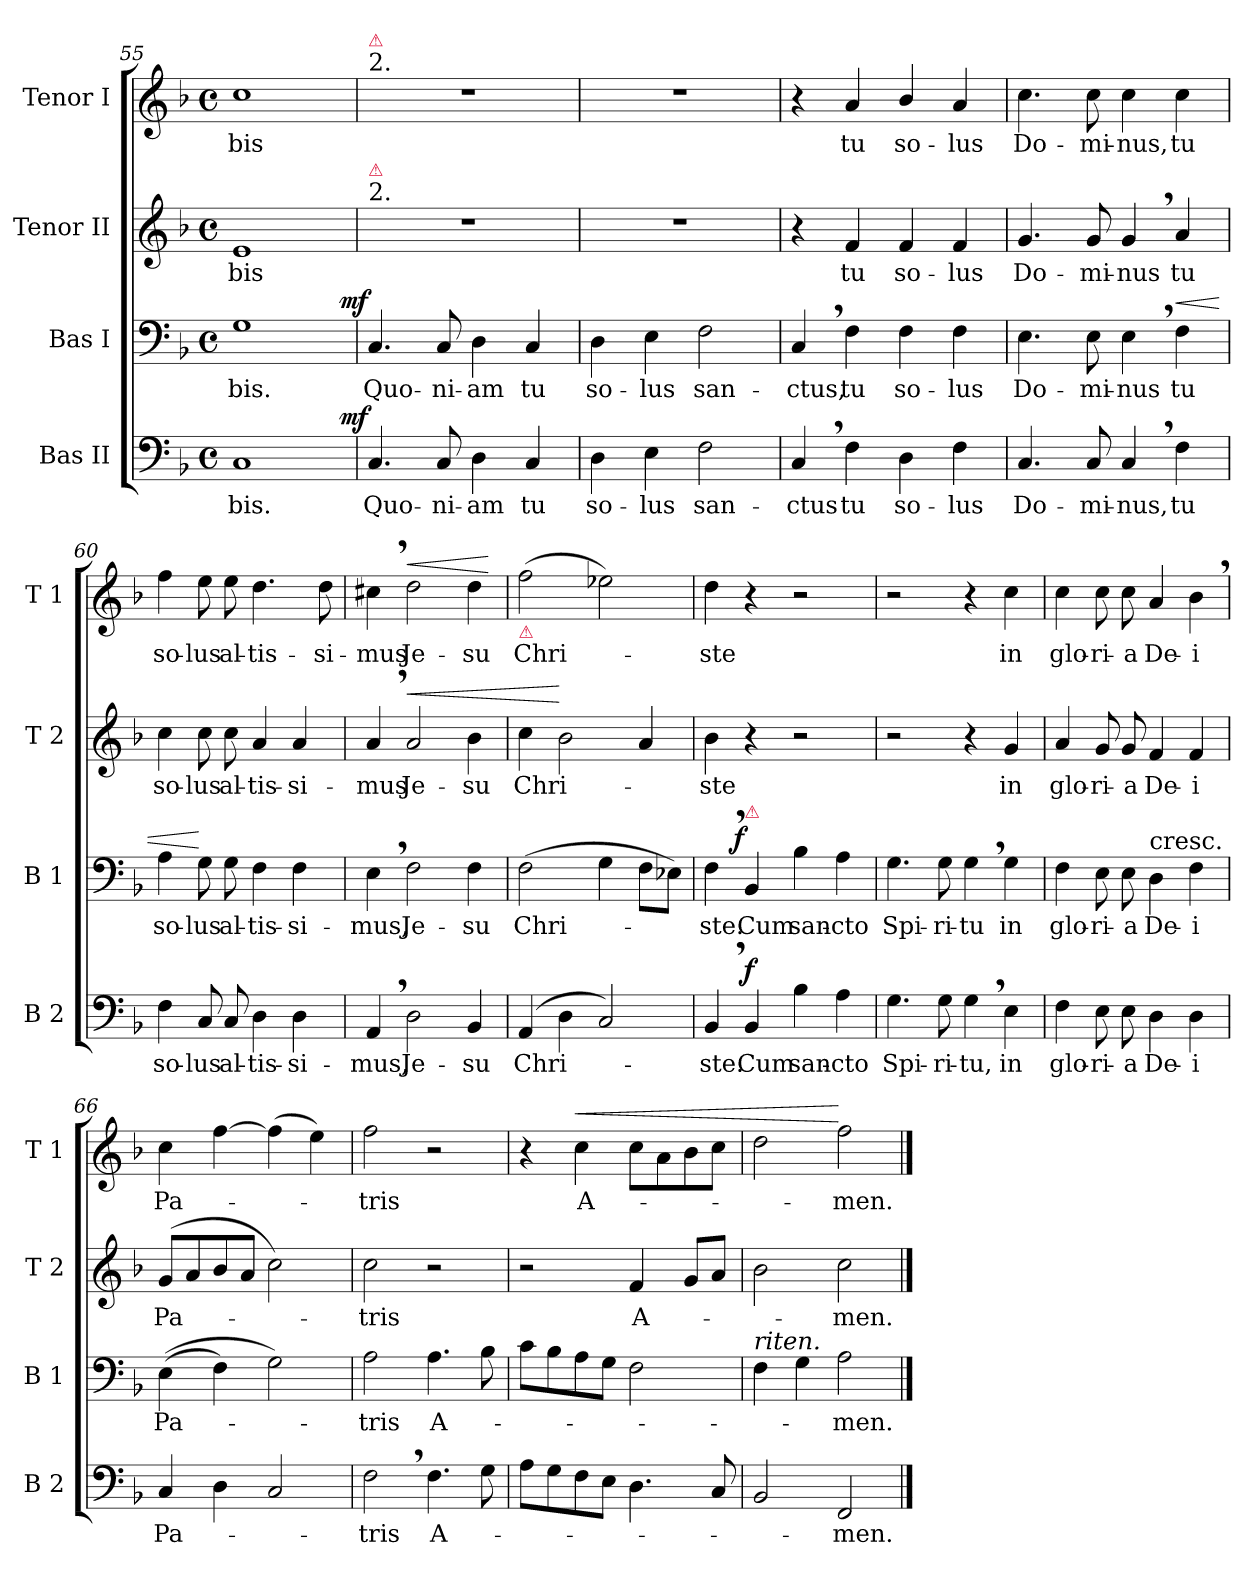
**kern	**text	**dynam	**kern	**text	**dynam	**kern	**text	**dynam	**kern	**text	**dynam
*part4	*part4	*part4	*part3	*part3	*part3	*part2	*part2	*part2	*part1	*part1	*part1
*staff4	*staff4	*staff4	*staff3	*staff3	*staff3	*staff2	*staff2	*staff2	*staff1	*staff1	*staff1
*I"Bas II	*	*	*I"Bas I	*	*	*I"Tenor II	*	*	*I"Tenor I	*	*
*I'B 2	*	*	*I'B 1	*	*	*I'T 2	*	*	*I'T 1	*	*
*clefF4	*	*	*clefF4	*	*	*clefG2	*	*	*clefG2	*	*
*	*	*	*	*	*	*ITrd7c12	*	*	*ITrd7c12	*	*
*k[b-]	*	*	*k[b-]	*	*	*k[b-]	*	*	*k[b-]	*	*
*M4/4	*	*	*M4/4	*	*	*M4/4	*	*	*M4/4	*	*
*met(c)	*	*	*met(c)	*	*	*met(c)	*	*	*met(c)	*	*
=55	=55	=55	=55	=55	=55	=55	=55	=55	=55	=55	=55
1C	-bis.	.	1G	-bis.	.	1E	-bis	.	1c	-bis	.
=56	=56	=56	=56	=56	=56	=56	=56	=56	=56	=56	=56
!	!	!	!	!	!	!	!	!	!LO:TX:a:t=2.	!	!
!	!	!	!	!	!	!	!	!	!LO:TX:a:color=crimson:t=⚠	!	!
!	!	!	!	!	!	!LO:TX:a:t=2.	!	!	!	!	!
!	!	!	!	!	!	!LO:TX:a:color=crimson:t=⚠	!	!	!	!	!
!	!	!LO:DY:a:rj	!	!	!LO:DY:a:rj	!	!	!	!	!	!
4.C/	Quo-	mf	4.C/	Quo-	mf	1r	.	.	1r	.	.
8C/	-ni-	.	8C/	-ni-	.	.	.	.	.	.	.
4D\	-am	.	4D\	-am	.	.	.	.	.	.	.
4C/	tu	.	4C/	tu	.	.	.	.	.	.	.
=57	=57	=57	=57	=57	=57	=57	=57	=57	=57	=57	=57
4D\	so-	.	4D\	so-	.	1r	.	.	1r	.	.
4E\	-lus	.	4E\	-lus	.	.	.	.	.	.	.
2F\	san-	.	2F\	san-	.	.	.	.	.	.	.
=58	=58	=58	=58	=58	=58	=58	=58	=58	=58	=58	=58
4C,/	-ctus	.	4C,/	-ctus,	.	4r	.	.	4r	.	.
4F\	tu	.	4F\	tu	.	4F/	tu	.	4A/	tu	.
4D\	so-	.	4F\	so-	.	4F/	so-	.	4B-/	so-	.
4F\	-lus	.	4F\	-lus	.	4F/	-lus	.	4A/	-lus	.
=59	=59	=59	=59	=59	=59	=59	=59	=59	=59	=59	=59
4.C/	Do-	.	4.E\	Do-	.	4.G/	Do-	.	4.c\	Do-	.
8C/	-mi-	.	8E\	-mi-	.	8G/	-mi-	.	8c\	-mi-	.
4C,/	-nus,	.	4E,\	-nus	.	4G,/	-nus	.	4c\	-nus,	.
!	!	!	!	!	!LO:HP:a	!	!	!	!	!	!
4F\	tu	.	4F\	tu	<	4A/	tu	.	4c\	tu	.
=60	=60	=60	=60	=60	=60	=60	=60	=60	=60	=60	=60
4F\	so-	.	4A\	so-	.	4c\	so-	.	4f\	so-	.
8C/	-lus	.	8G\	-lus	[	8c\	-lus	.	8e\	-lus	.
8C/	al-	.	8G\	al-	.	8c\	al-	.	8e\	al-	.
4D\	-tis-	.	4F\	-tis-	.	4A/	-tis-	.	4.d\	-tis-	.
4D\	-si-	.	4F\	-si-	.	4A/	-si-	.	.	.	.
.	.	.	.	.	.	.	.	.	8d\	-si-	.
=61	=61	=61	=61	=61	=61	=61	=61	=61	=61	=61	=61
4AA,/	-mus,	.	4E,\	-mus,	.	4A,/	-mus	.	4c#X,\	-mus	.
!	!	!	!	!	!	!	!	!LO:HP:a	!	!	!LO:HP:a
2D\	Je-	.	2F\	Je-	.	2A/	Je-	<	2d\	Je-	<
4BB-/	-su	.	4F\	-su	.	4B-\	-su	.	4d\	-su	.
.	.	.	.	.	.	.	.	.	.	.	[
=62	=62	=62	=62	=62	=62	=62	=62	=62	=62	=62	=62
!	!	!	!	!	!	!	!	!	!LO:TX:b:color=crimson:t=⚠	!	!
(<4AA/	Chri-	.	(>2F\	Chri-	.	4c\	Chri-	.	(>2f\	Chri-	.
4D\	.	.	.	.	.	2B-\	.	[	.	.	.
2C/)	.	.	4G\	.	.	.	.	.	2e-X\)	.	.
.	.	.	8F\L	.	.	4A/	.	.	.	.	.
.	.	.	8E-X\J)	.	.	.	.	.	.	.	.
=63	=63	=63	=63	=63	=63	=63	=63	=63	=63	=63	=63
4BB-,/	-ste.	.	4F,\	-ste.	.	4B-\	-ste	.	4d\	-ste	.
!	!	!	!LO:TX:a:color=crimson:t=⚠	!	!	!	!	!	!	!	!
!	!	!LO:DY:a	!	!	!LO:DY:a:rj	!	!	!	!	!	!
4BB-/	Cum	f	4BB-/	Cum	f	4r	.	.	4r	.	.
4B-\	san-	.	4B-\	san-	.	2r	.	.	2r	.	.
4A\	-cto	.	4A\	-cto	.	.	.	.	.	.	.
=64	=64	=64	=64	=64	=64	=64	=64	=64	=64	=64	=64
4.G\	Spi-	.	4.G\	Spi-	.	2r	.	.	2r	.	.
8G\	-ri-	.	8G\	-ri-	.	.	.	.	.	.	.
4G,\	-tu,	.	4G,\	-tu	.	4r	.	.	4r	.	.
4E\	in	.	4G\	in	.	4G/	in	.	4c\	in	.
=65	=65	=65	=65	=65	=65	=65	=65	=65	=65	=65	=65
4F\	glo-	.	4F\	glo-	.	4A/	glo-	.	4c\	glo-	.
8E\	-ri-	.	8E\	-ri-	.	8G/	-ri-	.	8c\	-ri-	.
8E\	-a	.	8E\	-a	.	8G/	-a	.	8c\	-a	.
!	!	!	!LO:TX:a:t=cresc.	!	!	!	!	!	!	!	!
4D\	De-	.	4D\	De-	.	4F/	De-	.	4A/	De-	.
4D\	-i	.	4F\	-i	.	4F/	-i	.	4B-,\	-i	.
=66	=66	=66	=66	=66	=66	=66	=66	=66	=66	=66	=66
4C/	Pa-	.	(>(>4E\	Pa-	.	(<8G/L	Pa-	.	4c\	Pa-	.
.	.	.	.	.	.	8A/	.	.	.	.	.
4D\	.	.	4F\)	.	.	8B-/	.	.	[4f\	.	.
.	.	.	.	.	.	8A/J	.	.	.	.	.
2C/	.	.	2G\)	.	.	2c\)	.	.	(>4f\]	.	.
.	.	.	.	.	.	.	.	.	4e\)	.	.
=67	=67	=67	=67	=67	=67	=67	=67	=67	=67	=67	=67
2F,\	-tris	.	2A\	-tris	.	2c\	-tris	.	2f\	-tris	.
4.F\	A-	.	4.A\	A-	.	2r	.	.	2r	.	.
8G\	.	.	8B-\	.	.	.	.	.	.	.	.
=68	=68	=68	=68	=68	=68	=68	=68	=68	=68	=68	=68
8A\L	.	.	8c\L	.	.	2r	.	.	4r	.	.
8G\	.	.	8B-\	.	.	.	.	.	.	.	.
!	!	!	!	!	!	!	!	!	!	!	!LO:HP:a
8F\	.	.	8A\	.	.	.	.	.	4c\	A-	<
8E\J	.	.	8G\J	.	.	.	.	.	.	.	.
4.D\	.	.	2F\	.	.	4F/	A-	.	8c\L	.	.
.	.	.	.	.	.	.	.	.	8A\	.	.
.	.	.	.	.	.	8G/L	.	.	8B-\	.	.
8C/	.	.	.	.	.	8A/J	.	.	8c\J	.	.
=69	=69	=69	=69	=69	=69	=69	=69	=69	=69	=69	=69
!	!	!	!LO:TX:a:i:t=riten.	!	!	!	!	!	!	!	!
2BB-/	.	.	4F\	.	.	2B-\	.	.	2d\	.	.
.	.	.	4G\	.	.	.	.	.	.	.	.
2FF/	-men.	.	2A\	-men.	.	2c\	-men.	.	2f\	-men.	[
==	==	==	==	==	==	==	==	==	==	==	==
*-	*-	*-	*-	*-	*-	*-	*-	*-	*-	*-	*-
